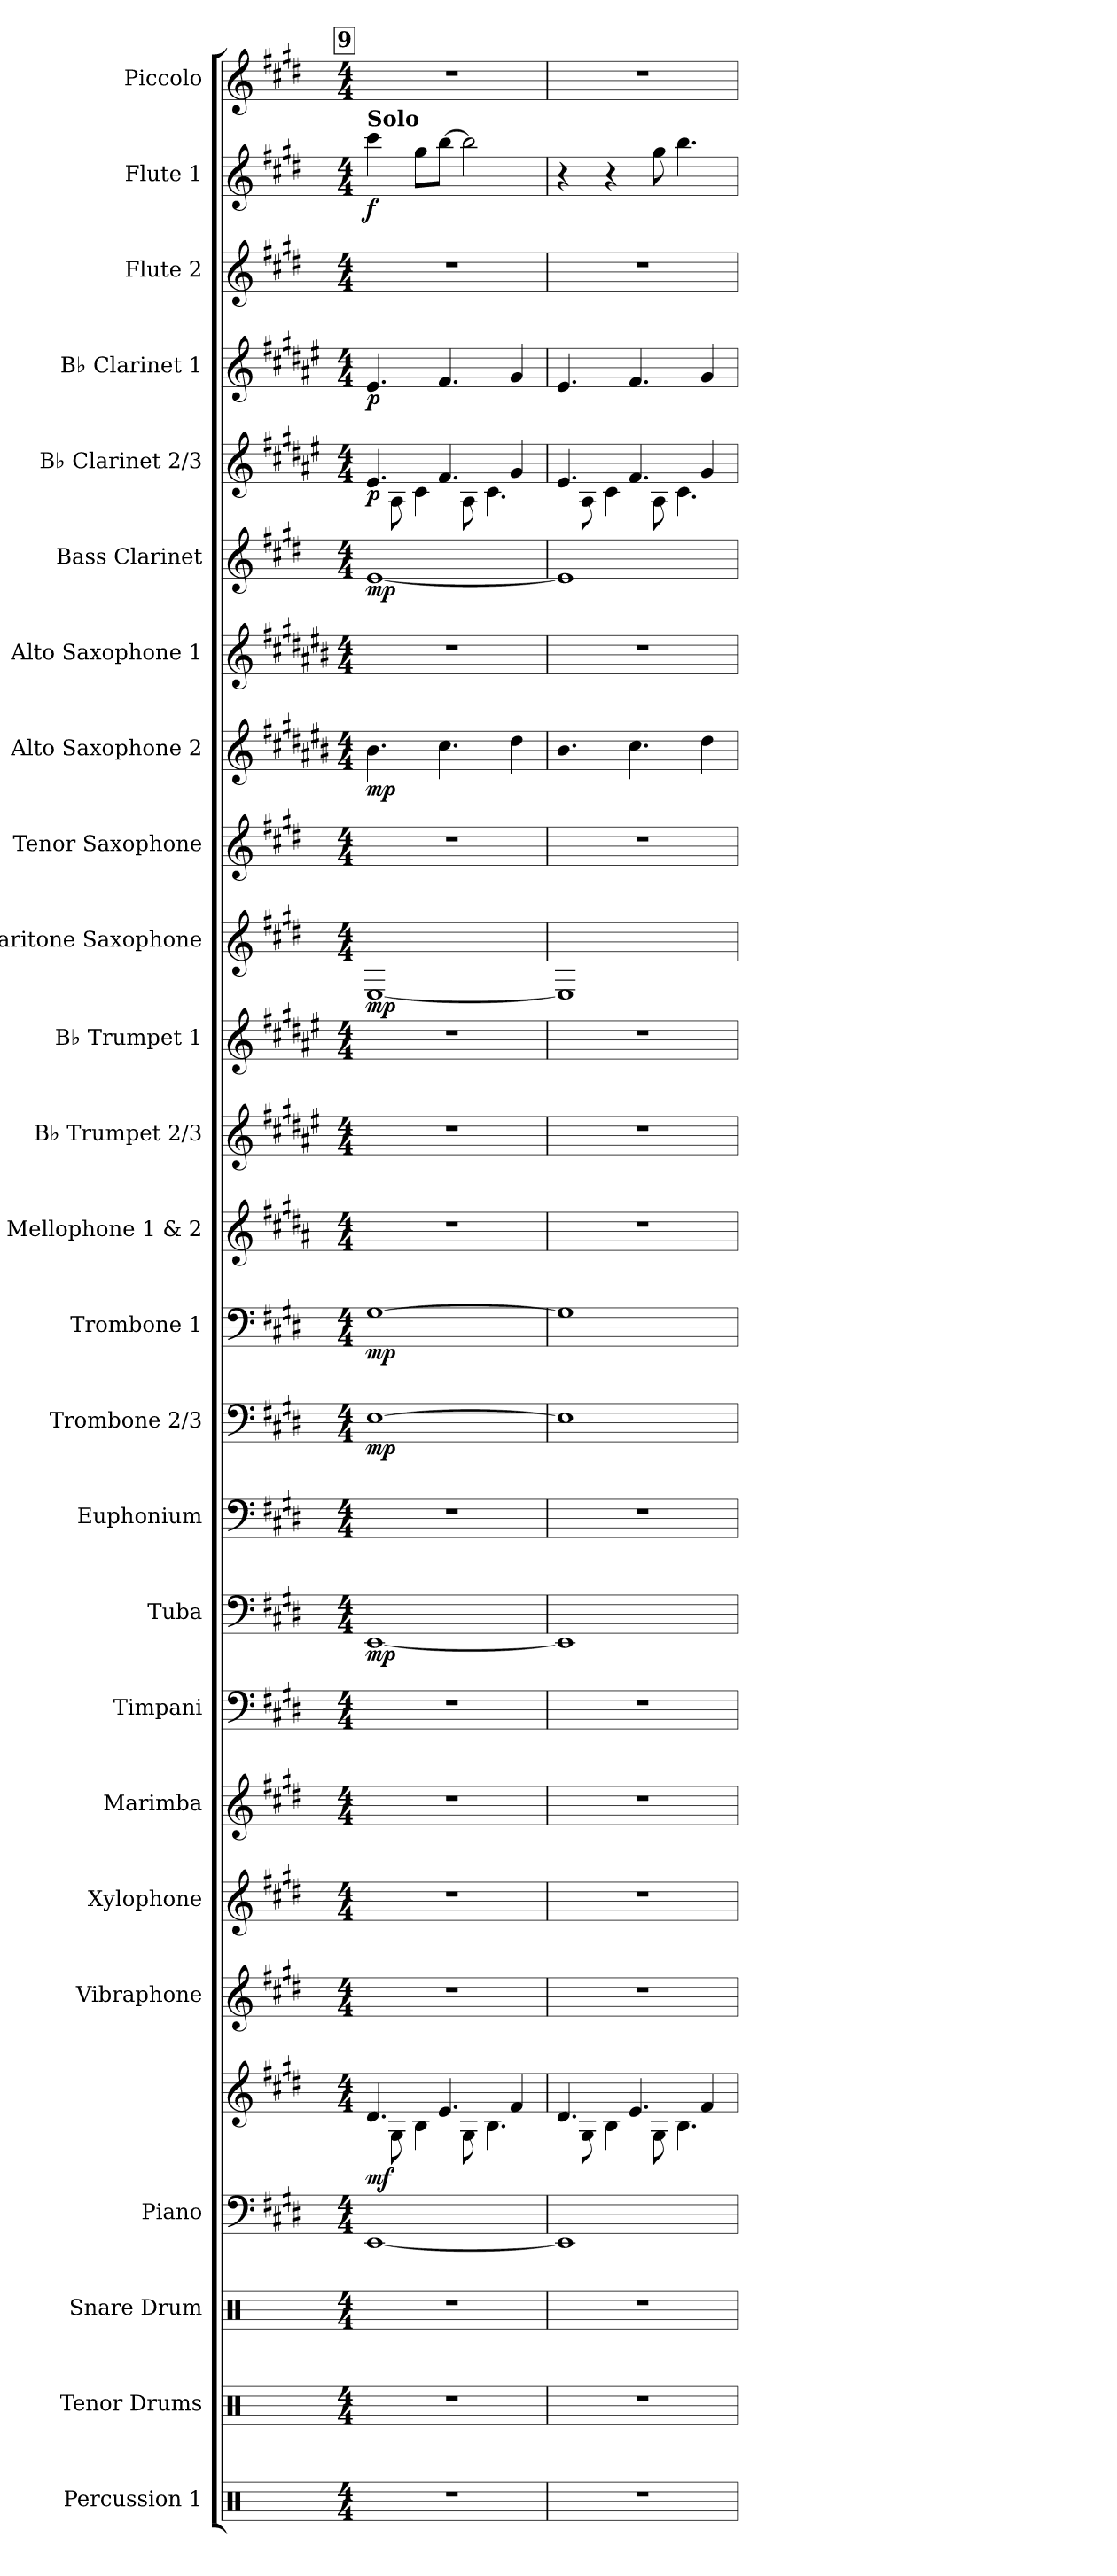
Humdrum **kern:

**kern	**kern	**kern	**kern	**kern	**dynam	**kern	**kern	**kern	**kern	**kern	**dynam	**kern	**kern	**dynam	**kern	**dynam	**kern	**kern	**kern	**kern	**dynam	**kern	**kern	**dynam	**kern	**kern	**dynam	**kern	**dynam	**kern	**dynam	**kern	**kern	**dynam	**kern
*part25	*part24	*part23	*part22	*part22	*part22	*part21	*part20	*part19	*part18	*part17	*part17	*part16	*part15	*part15	*part14	*part14	*part13	*part12	*part11	*part10	*part10	*part9	*part8	*part8	*part7	*part6	*part6	*part5	*part5	*part4	*part4	*part3	*part2	*part2	*part1
*staff26	*staff25	*staff24	*staff23	*staff22	*staff22/23	*staff21	*staff20	*staff19	*staff18	*staff17	*staff17	*staff16	*staff15	*staff15	*staff14	*staff14	*staff13	*staff12	*staff11	*staff10	*staff10	*staff9	*staff8	*staff8	*staff7	*staff6	*staff6	*staff5	*staff5	*staff4	*staff4	*staff3	*staff2	*staff2	*staff1
*I"Percussion 1	*I"Tenor Drums	*I"Snare Drum	*I"Piano	*	*	*I"Vibraphone	*I"Xylophone	*I"Marimba	*I"Timpani	*I"Tuba	*	*I"Euphonium	*I"Trombone 2/3	*	*I"Trombone 1	*	*I"Mellophone 1 &amp; 2	*I"B♭ Trumpet 2/3	*I"B♭ Trumpet 1	*I"Baritone Saxophone	*	*I"Tenor Saxophone	*I"Alto Saxophone 2	*	*I"Alto Saxophone 1	*I"Bass Clarinet	*	*I"B♭ Clarinet 2/3	*	*I"B♭ Clarinet 1	*	*I"Flute 2	*I"Flute 1	*	*I"Piccolo
*I'Perc. 1	*I'T.D.	*I'S.D.	*I'Pno.	*	*	*I'Vib.	*I'Xyl.	*I'Mrm.	*I'Timp.	*I'Tba.	*	*I'Euph.	*I'Tbn. 2/3	*	*I'Tbn. 1	*	*I'Mello. 1/2	*I'B♭ Tpt. 2/3	*I'B♭ Tpt. 1	*I'Bar. Sax.	*	*I'T. Sax.	*I'A. Sax. 2	*	*I'A. Sax. 1	*I'B. Cl.	*	*I'B♭ Cl. 2/3	*	*I'B♭ Cl. 1	*	*I'Fl. 2	*I'Fl. 1	*	*I'Picc.
*clefX	*clefX	*clefX	*clefF4	*clefG2	*	*clefG2	*clefG2	*clefG2	*clefF4	*clefF4	*	*clefF4	*clefF4	*	*clefF4	*	*clefG2	*clefG2	*clefG2	*clefG2	*	*clefG2	*clefG2	*	*clefG2	*clefG2	*	*clefG2	*	*clefG2	*	*clefG2	*clefG2	*	*clefG2
*	*	*	*	*	*	*	*ITrd-7c-12	*	*	*	*	*	*	*	*	*	*ITrd4c7	*ITrd1c2	*ITrd1c2	*ITrd12c21	*	*ITrd8c14	*ITrd5c9	*	*ITrd5c9	*ITrd8c14	*	*ITrd1c2	*	*ITrd1c2	*	*	*	*	*ITrd-7c-12
*k[]	*k[]	*k[]	*k[f#c#g#d#]	*k[f#c#g#d#]	*	*k[f#c#g#d#]	*k[f#c#g#d#]	*k[f#c#g#d#]	*k[f#c#g#d#]	*k[f#c#g#d#]	*	*k[f#c#g#d#]	*k[f#c#g#d#]	*	*k[f#c#g#d#]	*	*k[f#c#g#d#]	*k[f#c#g#d#]	*k[f#c#g#d#]	*k[f#c#g#d#]	*	*k[f#c#g#d#]	*k[f#c#g#d#]	*	*k[f#c#g#d#]	*k[f#c#g#d#]	*	*k[f#c#g#d#]	*	*k[f#c#g#d#]	*	*k[f#c#g#d#]	*k[f#c#g#d#]	*	*k[f#c#g#d#]
*M4/4	*M4/4	*M4/4	*M4/4	*M4/4	*	*M4/4	*M4/4	*M4/4	*M4/4	*M4/4	*	*M4/4	*M4/4	*	*M4/4	*	*M4/4	*M4/4	*M4/4	*M4/4	*	*M4/4	*M4/4	*	*M4/4	*M4/4	*	*M4/4	*	*M4/4	*	*M4/4	*M4/4	*	*M4/4
!!LO:REH:place=s1:a:B:fs=14:t=9
=9	=9	=9	=9	=9	=9	=9	=9	=9	=9	=9	=9	=9	=9	=9	=9	=9	=9	=9	=9	=9	=9	=9	=9	=9	=9	=9	=9	=9	=9	=9	=9	=9	=9	=9	=9
*	*	*	*	*^	*	*	*	*	*	*	*	*	*	*	*	*	*	*	*	*	*	*	*	*	*	*	*	*^	*	*	*	*	*	*	*
!	!	!	!	!	!	!	!	!	!	!	!	!	!	!	!	!	!	!	!	!	!	!	!	!	!	!	!	!	!	!	!	!	!	!	!LO:TX:a:B:t=Solo	!	!
!	!	!	!	!	!	!LO:DY:b	!	!	!	!	!	!LO:DY:b	!	!	!LO:DY:b	!	!LO:DY:b	!	!	!	!	!LO:DY:b	!	!	!LO:DY:b	!	!	!LO:DY:b	!	!	!LO:DY:b	!	!LO:DY:b	!	!	!LO:DY:b	!
1r	1r	1r	[1EE	4.d#/	8ryy	mf	1r	1r	1r	1r	[1EE	mp	1r	[1E	mp	[1G#	mp	1r	1r	1r	[1EE	mp	1r	4.d#\	mp	1r	[1E	mp	4.d#/	8ryy	p	4.d#/	p	1r	4ccc#\	f	1r
.	.	.	.	.	8G#\	.	.	.	.	.	.	.	.	.	.	.	.	.	.	.	.	.	.	.	.	.	.	.	.	8G#\	.	.	.	.	.	.	.
.	.	.	.	.	4B\	.	.	.	.	.	.	.	.	.	.	.	.	.	.	.	.	.	.	.	.	.	.	.	.	4B\	.	.	.	.	8gg#\L	.	.
.	.	.	.	4.e/	.	.	.	.	.	.	.	.	.	.	.	.	.	.	.	.	.	.	.	4.e\	.	.	.	.	4.e/	.	.	4.e/	.	.	[8bb\J	.	.
.	.	.	.	.	8G#\	.	.	.	.	.	.	.	.	.	.	.	.	.	.	.	.	.	.	.	.	.	.	.	.	8G#\	.	.	.	.	2bb\]	.	.
.	.	.	.	.	4.B\	.	.	.	.	.	.	.	.	.	.	.	.	.	.	.	.	.	.	.	.	.	.	.	.	4.B\	.	.	.	.	.	.	.
.	.	.	.	4f#/	.	.	.	.	.	.	.	.	.	.	.	.	.	.	.	.	.	.	.	4f#\	.	.	.	.	4f#/	.	.	4f#/	.	.	.	.	.
=10	=10	=10	=10	=10	=10	=10	=10	=10	=10	=10	=10	=10	=10	=10	=10	=10	=10	=10	=10	=10	=10	=10	=10	=10	=10	=10	=10	=10	=10	=10	=10	=10	=10	=10	=10	=10	=10
1r	1r	1r	1EE]	4.d#/	8ryy	.	1r	1r	1r	1r	1EE]	.	1r	1E]	.	1G#]	.	1r	1r	1r	1EE]	.	1r	4.d#\	.	1r	1E]	.	4.d#/	8ryy	.	4.d#/	.	1r	4r	.	1r
.	.	.	.	.	8G#\	.	.	.	.	.	.	.	.	.	.	.	.	.	.	.	.	.	.	.	.	.	.	.	.	8G#\	.	.	.	.	.	.	.
.	.	.	.	.	4B\	.	.	.	.	.	.	.	.	.	.	.	.	.	.	.	.	.	.	.	.	.	.	.	.	4B\	.	.	.	.	4r	.	.
.	.	.	.	4.e/	.	.	.	.	.	.	.	.	.	.	.	.	.	.	.	.	.	.	.	4.e\	.	.	.	.	4.e/	.	.	4.e/	.	.	.	.	.
.	.	.	.	.	8G#\	.	.	.	.	.	.	.	.	.	.	.	.	.	.	.	.	.	.	.	.	.	.	.	.	8G#\	.	.	.	.	8gg#\	.	.
.	.	.	.	.	4.B\	.	.	.	.	.	.	.	.	.	.	.	.	.	.	.	.	.	.	.	.	.	.	.	.	4.B\	.	.	.	.	4.bb\	.	.
.	.	.	.	4f#/	.	.	.	.	.	.	.	.	.	.	.	.	.	.	.	.	.	.	.	4f#\	.	.	.	.	4f#/	.	.	4f#/	.	.	.	.	.
*	*	*	*	*v	*v	*	*	*	*	*	*	*	*	*	*	*	*	*	*	*	*	*	*	*	*	*	*	*	*v	*v	*	*	*	*	*	*	*
=	=	=	=	=	=	=	=	=	=	=	=	=	=	=	=	=	=	=	=	=	=	=	=	=	=	=	=	=	=	=	=	=	=	=	=
*-	*-	*-	*-	*-	*-	*-	*-	*-	*-	*-	*-	*-	*-	*-	*-	*-	*-	*-	*-	*-	*-	*-	*-	*-	*-	*-	*-	*-	*-	*-	*-	*-	*-	*-	*-
